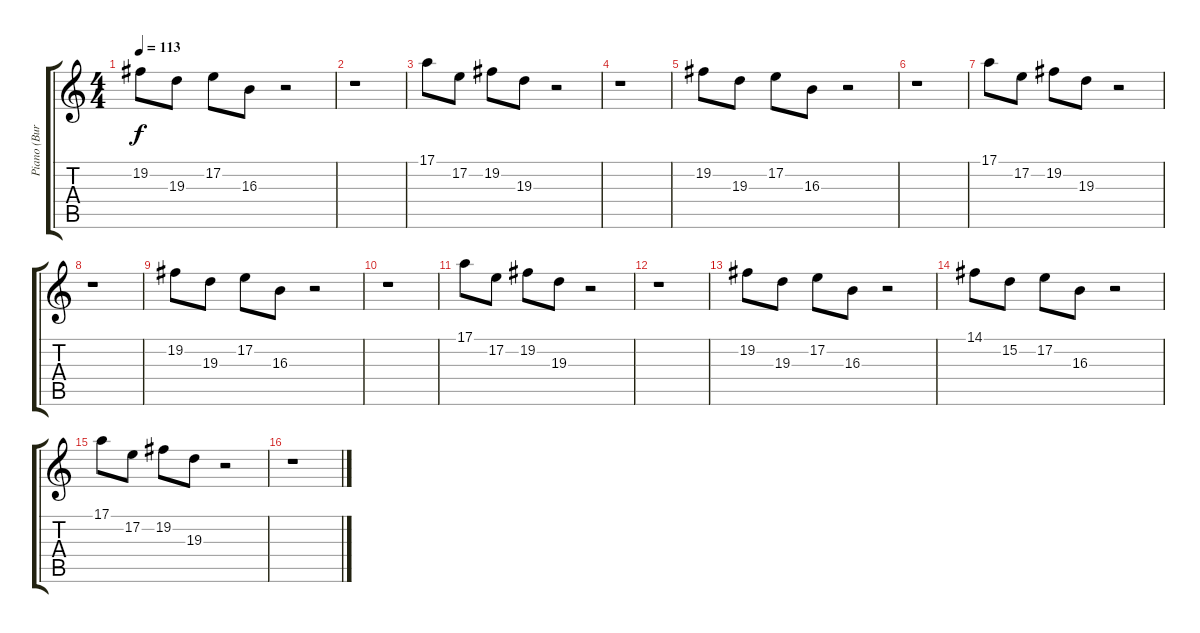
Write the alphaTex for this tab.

\track ("Piano (Burton)" "Piano (Bur") {instrument electricgrandpiano}
\staff {score tabs}
\tuning (E4 B3 G3 D3 A2 E2) {hide}
\ts (4 4)
\tempo 113
\clef g2
\ks c
19.2.8{dy f} 19.3.8 17.2.8 16.3.8 r.2 |
r.1 |
17.1.8 17.2.8 19.2.8 19.3.8 r.2 |
r.1 |
19.2.8 19.3.8 17.2.8 16.3.8 r.2 |
r.1 |
17.1.8 17.2.8 19.2.8 19.3.8 r.2 |
r.1 |
19.2.8 19.3.8 17.2.8 16.3.8 r.2 |
r.1 |
17.1.8 17.2.8 19.2.8 19.3.8 r.2 |
r.1 |
19.2.8 19.3.8 17.2.8 16.3.8 r.2 |
14.1.8 15.2.8 17.2.8 16.3.8 r.2 |
17.1.8 17.2.8 19.2.8 19.3.8 r.2 |
r.1
